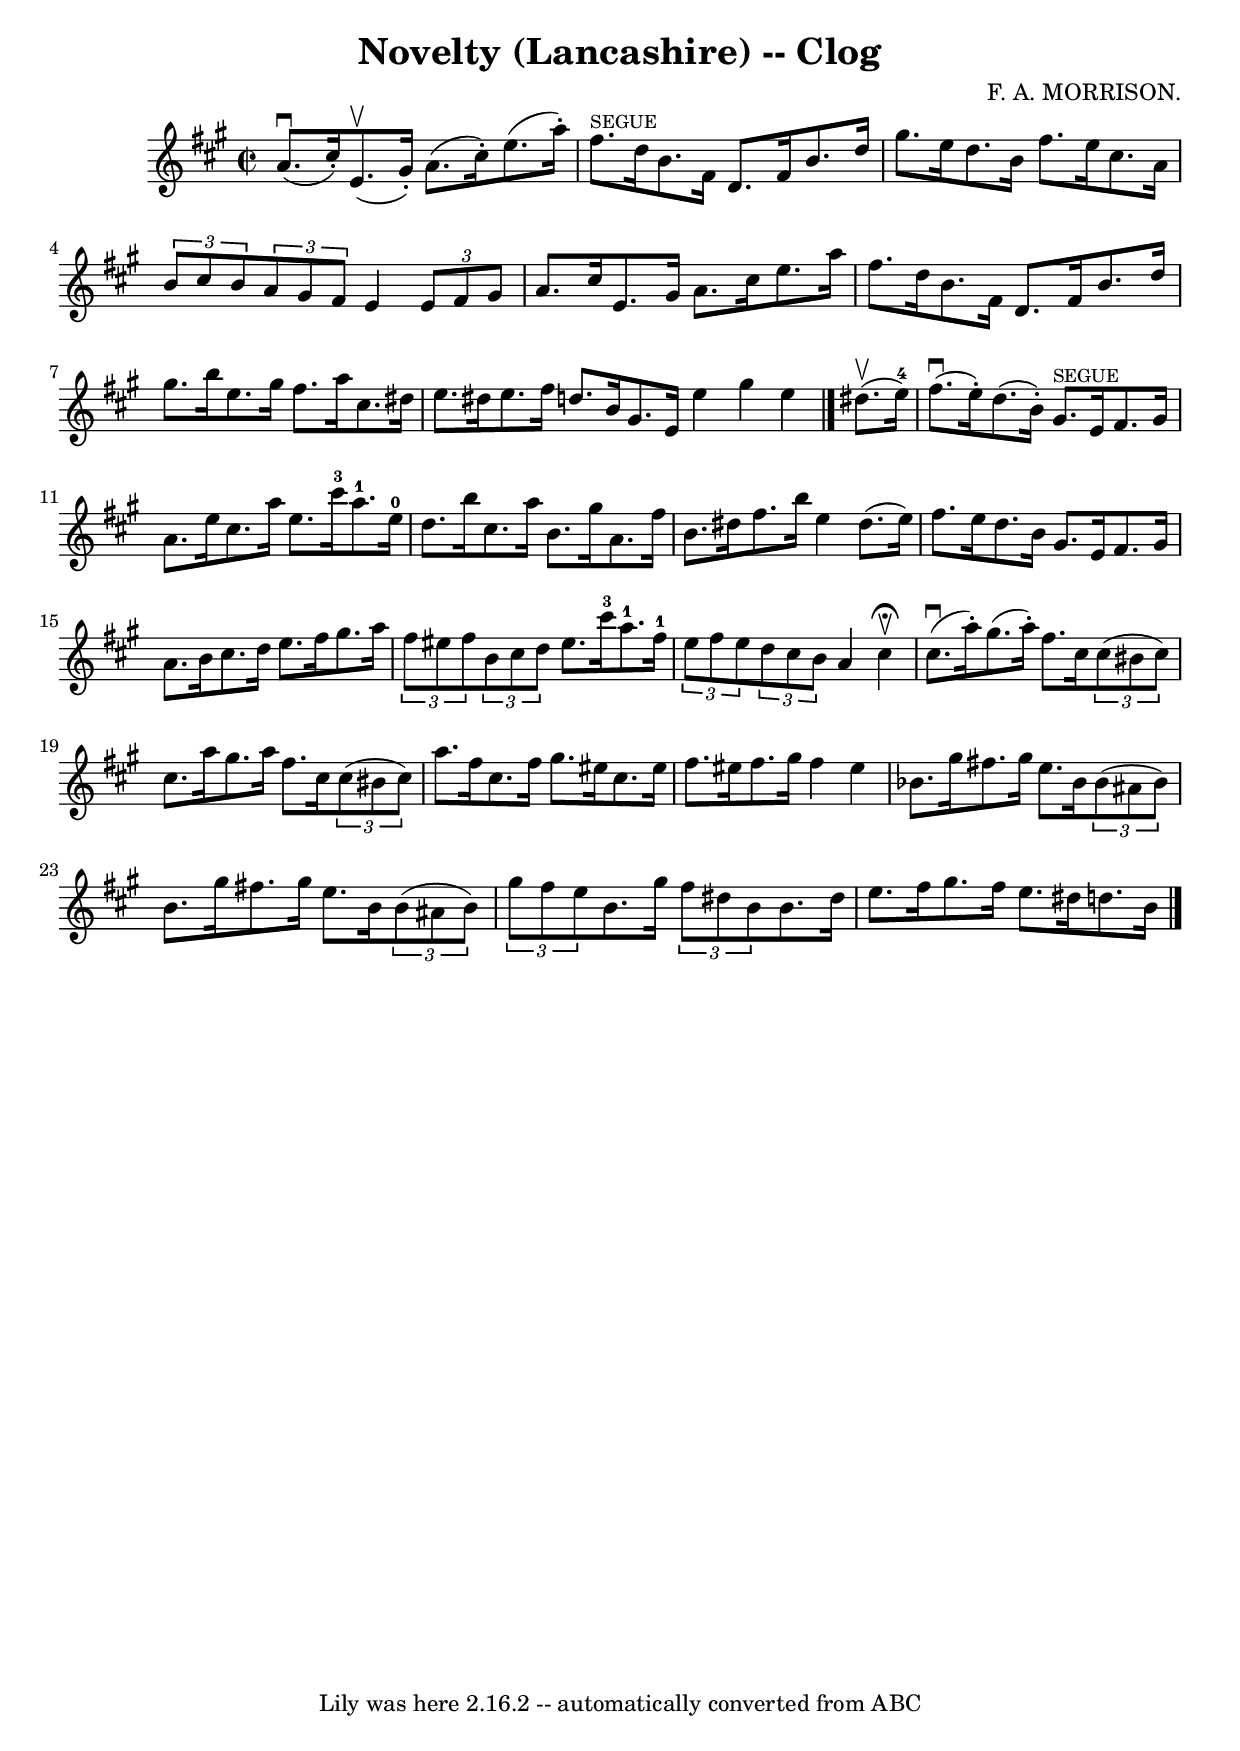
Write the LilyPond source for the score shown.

\version "2.16.2"
\include "Mammoth.ily"
\header {
  %% book = "Ryan's Mammoth Collection"
  composer = "F. A. MORRISON."
  crossRefNumber = "1"
  footnotes = "\\\\157 937"
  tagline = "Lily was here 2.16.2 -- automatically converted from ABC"
  title = "Novelty (Lancashire) -- Clog"

}
voicedefault =  {


  \override Staff.TimeSignature #'style = #'C
  \time 2/2 
  \key a \major a'8.^\downbow(cis''16 -.) e'8.^\upbow(
  gis'16 -.) a'8. (cis''16 -.) e''8. (a''16 -.)   |
  
  fis''8.^\segue d''16 b'8. fis'16 d'8. fis'16 b'8. d''16   
  |
  gis''8. e''16 d''8. b'16 fis''8. e''16 cis''8.  
  a'16    |
  \times 2/3 { b'8 cis''8 b'8  
	     }   \times 2/3 {   
	       a'8 gis'8 fis'8  
	     } e'4    \times 2/3 { e'8 fis'8 gis'8  
				 }   
  |
  a'8. cis''16 e'8. gis'16 a'8. cis''16 e''8.    
  a''16    |
  fis''8. d''16 b'8. fis'16 d'8. fis'16    
  b'8. d''16    |
  gis''8. b''16 e''8. gis''16 fis''8.   
  a''16 cis''8. dis''16    |
  e''8. dis''16 e''8. fis''16 
  d''!8. b'16 gis'8. e'16    \bar ":|" e''4 gis''4 e''4  
  \bar "|." dis''8.^\upbow(e''16-4) |
  fis''8.^\downbow(
  e''16 -.) d''8. (b'16 -.) gis'8.^\segue e'16 fis'8.    
  gis'16    |
  a'8. e''16 cis''8. a''16 e''8. cis'''16 
  -3 a''8.-1 e''16-0   |
  d''8. b''16 cis''8.    
  a''16 b'8. gis''16 a'8. fis''16    |
  b'8. dis''16    
  fis''8. b''16 e''4 dis''8. (e''16)   |
  fis''8.    
  e''16 d''8. b'16 gis'8. e'16 fis'8. gis'16    |
  a'8. 
  b'16 cis''8. d''16 e''8. fis''16 gis''8. a''16    |
  
  \times 2/3 { fis''8 eis''8 fis''8  
	     }   \times 2/3 { b'8 cis''8   
			      d''8  
			    } eis''8. cis'''16-3 a''8.-1 fis''16-1   |
  
  \times 2/3 { e''8 fis''8 e''8  
	     }   \times 2/3 { d''8 cis''8 b'8 
			      
			    } a'4      \bar ":|" cis''4^\fermata^\upbow |
  cis''8. 
  ^\downbow(a''16 -.) gis''8. (a''16 -.) fis''8. cis''16    
  \times 2/3 { cis''8 (bis'8 cis''8) 
	     }   |
  cis''8. a''16   
  gis''8. a''16 fis''8. cis''16    \times 2/3 { cis''8 (bis'8    
						cis''8) 
					      }   |
  a''8. fis''16 cis''8. fis''16 gis''8.   
  eis''16 cis''8. eis''16    |
  fis''8. eis''16 fis''8.    
  gis''16 fis''4 eis''4    |
  bes'8. gis''16 fis''!8.    
  gis''16 e''8. bes'16    \times 2/3 { bes'8 (ais'8 bes'8) 
				     }   
  |
  b'8. gis''16 fis''!8. gis''16 e''8. b'16    
  \times 2/3 { b'8 (ais'8 b'8) 
	     }   |
  \times 2/3 { gis''8  
	       fis''8 e''8  
	     } b'8. gis''16    \times 2/3 { fis''8 dis''8 b'8 
					    
					  } b'8. dis''16    |
  e''8. fis''16 gis''8. fis''16    
  e''8. dis''16 d''!8. b'16      \bar "|."   

}

\score{
  <<

    \context Staff="default"
    {
      \voicedefault 
      
    }

  >>
  \layout {
    
  }
  \midi {
  }

}
